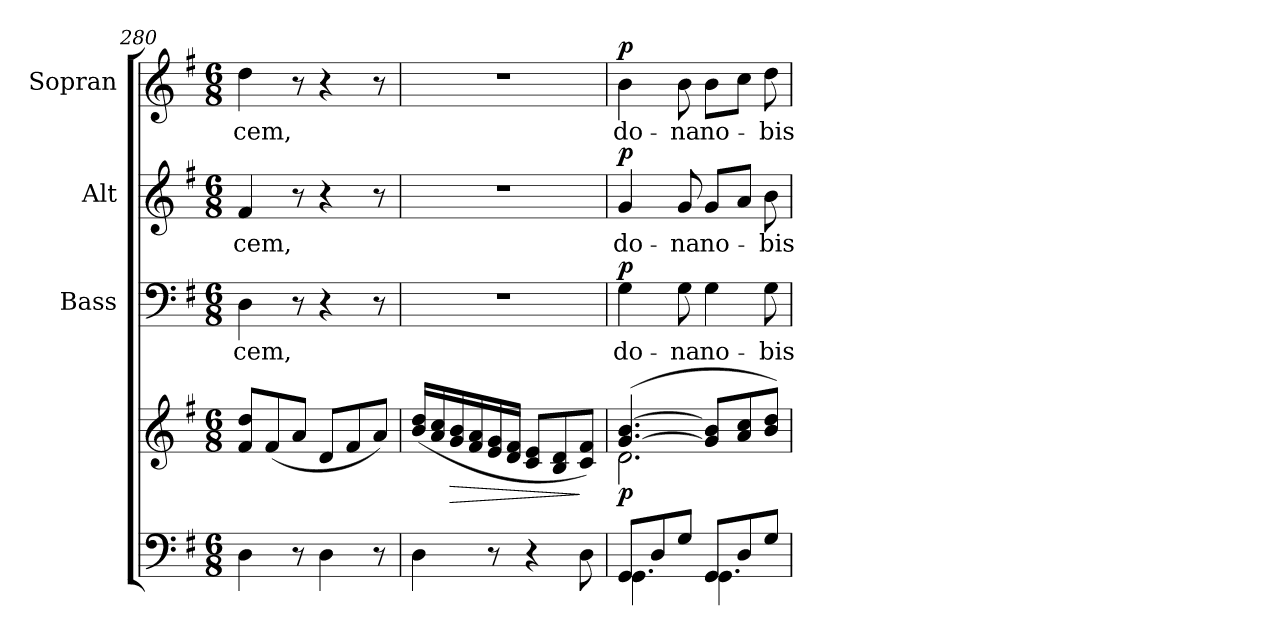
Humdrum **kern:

**kern	**kern	**dynam	**kern	**text	**dynam	**kern	**text	**dynam	**kern	**text	**dynam
*part4	*part4	*part4	*part3	*part3	*part3	*part2	*part2	*part2	*part1	*part1	*part1
*staff5	*staff4	*staff4/5	*staff3	*staff3	*staff3	*staff2	*staff2	*staff2	*staff1	*staff1	*staff1
*	*	*	*I"Bass	*	*	*I"Alt	*	*	*I"Sopran	*	*
*	*	*	*I'B.	*	*	*I'A.	*	*	*I'S.	*	*
*clefF4	*clefG2	*	*clefF4	*	*	*clefG2	*	*	*clefG2	*	*
*k[f#]	*k[f#]	*	*k[f#]	*	*	*k[f#]	*	*	*k[f#]	*	*
*G:	*G:	*	*G:	*	*	*G:	*	*	*G:	*	*
*M6/8	*M6/8	*	*M6/8	*	*	*M6/8	*	*	*M6/8	*	*
=280	=280	=280	=280	=280	=280	=280	=280	=280	=280	=280	=280
!	!	!	!	!LO:LY:b	!	!	!LO:LY:b	!	!	!LO:LY:b	!
4D\	8f#/ 8dd/L	.	4D\	-cem,	.	4f#/	-cem,	.	4dd\	-cem,	.
.	(<8f#/	.	.	.	.	.	.	.	.	.	.
8r	8a/J	.	8r	.	.	8r	.	.	8r	.	.
4D\	8d/L	.	4r	.	.	4r	.	.	4r	.	.
.	8f#/	.	.	.	.	.	.	.	.	.	.
8r	8a/J)	.	8r	.	.	8r	.	.	8r	.	.
=281	=281	=281	=281	=281	=281	=281	=281	=281	=281	=281	=281
4D\	(<16b/ 16dd/LL	.	2.r	.	.	2.r	.	.	2.r	.	.
.	16a/ 16cc/	.	.	.	.	.	.	.	.	.	.
!	!	!LO:HP:b	!	!	!	!	!	!	!	!	!
.	16g/ 16b/	>	.	.	.	.	.	.	.	.	.
.	16f#/ 16a/	.	.	.	.	.	.	.	.	.	.
8r	16e/ 16g/	.	.	.	.	.	.	.	.	.	.
.	16d/ 16f#/JJ	.	.	.	.	.	.	.	.	.	.
4r	8c/ 8e/L	.	.	.	.	.	.	.	.	.	.
.	8B/ 8d/	.	.	.	.	.	.	.	.	.	.
8D\	8c/ 8f#/J)	]	.	.	.	.	.	.	.	.	.
!!LO:PB:g=z
=282	=282	=282	=282	=282	=282	=282	=282	=282	=282	=282	=282
*^	*^	*	*	*	*	*	*	*	*	*	*
!	!	!	!	!LO:DY:b	!	!LO:LY:b	!LO:DY:a	!	!LO:LY:b	!LO:DY:a	!	!LO:LY:b	!LO:DY:a
8GG/L	4.GG\	([>4.g/ [>4.b/	2.d\	p	4G\	do-	p	4g/	do-	p	4b\	do-	p
8D/	.	.	.	.	.	.	.	.	.	.	.	.	.
!	!	!	!	!	!	!LO:LY:b	!	!	!LO:LY:b	!	!	!LO:LY:b	!
8G/J	.	.	.	.	8G\	-na	.	8g/	-na	.	8b\	-na	.
!	!	!	!	!	!	!LO:LY:b	!	!	!LO:LY:b	!	!	!LO:LY:b	!
8GG/L	4.GG\	8g/] 8b/]L	.	.	4G\	no-	.	8g/L	no-	.	8b\L	no-	.
8D/	.	8a/ 8cc/	.	.	.	.	.	8a/J	.	.	8cc\J	.	.
!	!	!	!	!	!	!LO:LY:b	!	!	!LO:LY:b	!	!	!LO:LY:b	!
8G/J	.	8b/ 8dd/J)	.	.	8G\	-bis	.	8b\	-bis	.	8dd\	-bis	.
*v	*v	*	*	*	*	*	*	*	*	*	*	*	*
*	*v	*v	*	*	*	*	*	*	*	*	*	*
=	=	=	=	=	=	=	=	=	=	=	=
*-	*-	*-	*-	*-	*-	*-	*-	*-	*-	*-	*-
